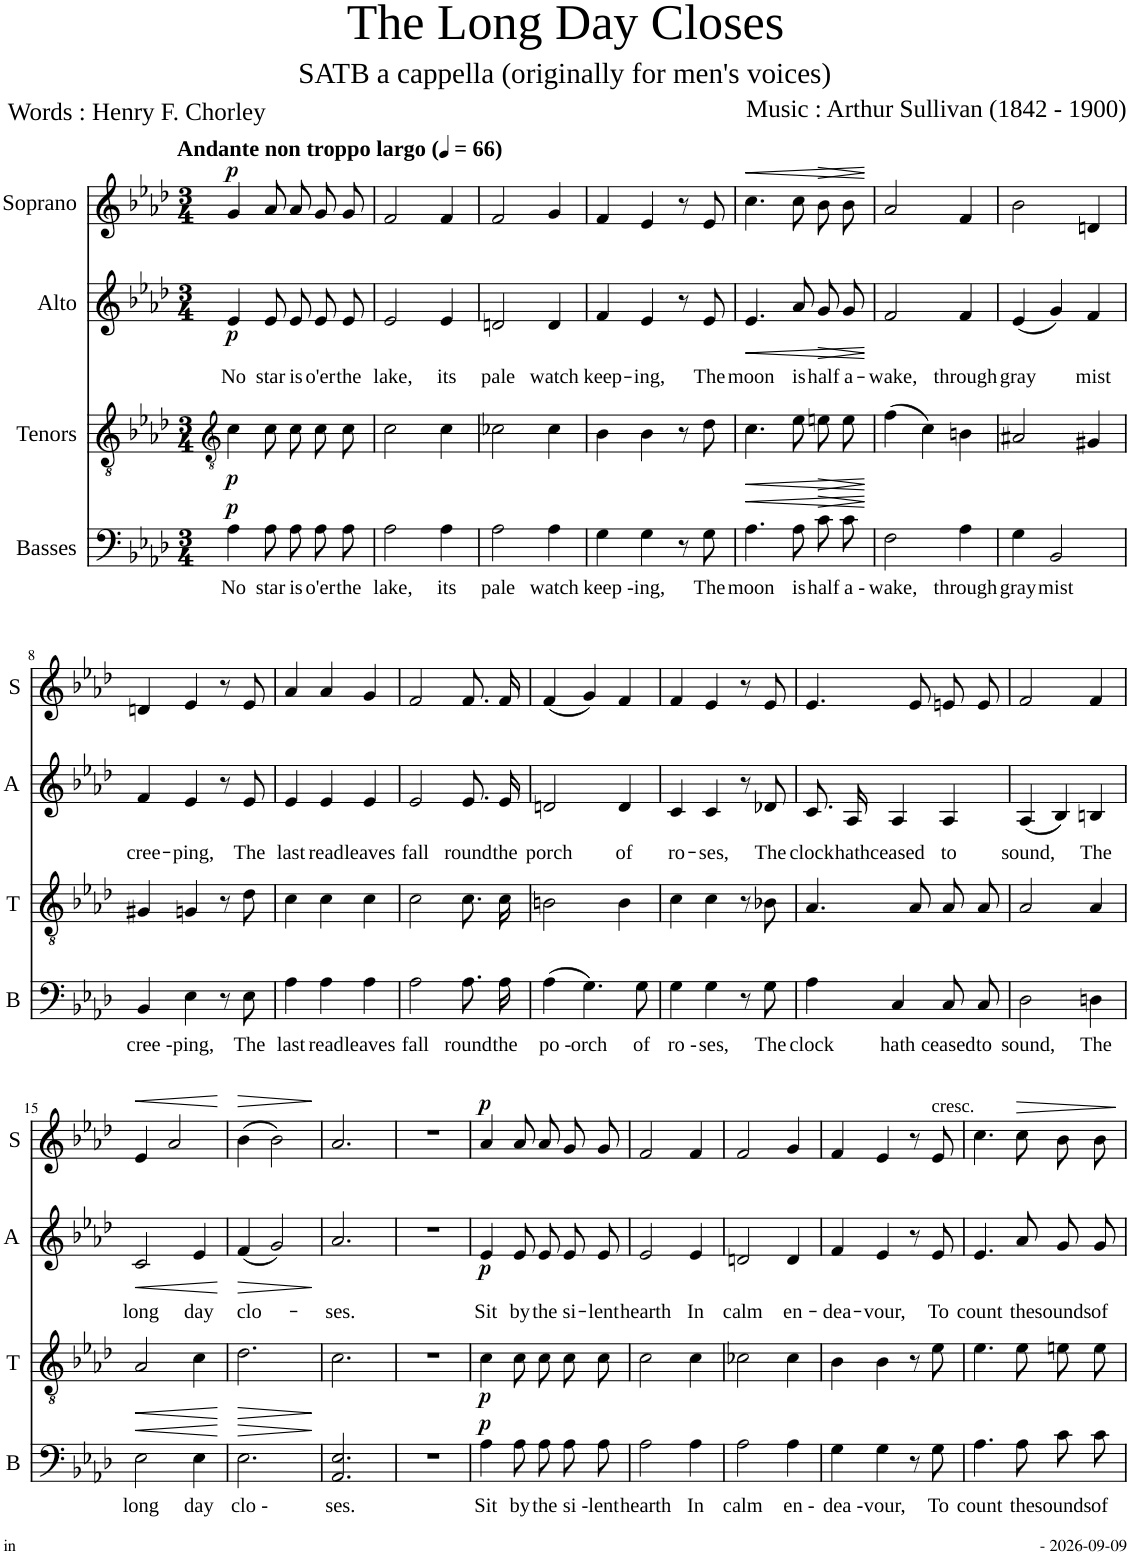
**kern	**text	**dynam	**kern	**dynam	**kern	**text	**dynam	**kern	**dynam
*part4	*part4	*part4	*part3	*part3	*part2	*part2	*part2	*part1	*part1
*staff4	*staff4	*staff4	*staff3	*staff3	*staff2	*staff2	*staff2	*staff1	*staff1
*I"Basses	*	*	*I"Tenors	*	*I"Alto	*	*	*I"Soprano	*
*I'B	*	*	*I'T	*	*I'A	*	*	*I'S	*
*clefF4	*	*	*clefGv2	*	*clefG2	*	*	*clefG2	*
*k[b-e-a-d-]	*	*	*k[b-e-a-d-]	*	*k[b-e-a-d-]	*	*	*k[b-e-a-d-]	*
*M3/4	*	*	*M3/4	*	*M3/4	*	*	*M3/4	*
*MM66	*	*	*MM66	*	*MM66	*	*	*MM66	*
=1	=1	=1	=1	=1	=1	=1	=1	=1	=1
!	!	!	!	!	!	!	!	!LO:TX:a:B:t=Andante non troppo largo	!
!	!LO:LY:b	!LO:DY:a	!	!LO:DY:b	!	!LO:LY:b	!LO:DY:b	!	!LO:DY:a
4A-\	No	p	4c\	p	4e-/	No	p	4g/	p
!	!LO:LY:b	!	!	!	!	!LO:LY:b	!	!	!
8A-\L	star	.	8c\L	.	8e-/L	star	.	8a-/L	.
!	!LO:LY:b	!	!	!	!	!LO:LY:b	!	!	!
8A-\J	is	.	8c\J	.	8e-/J	is	.	8a-/J	.
!	!LO:LY:b	!	!	!	!	!LO:LY:b	!	!	!
8A-\L	o'er	.	8c\L	.	8e-/L	o'er	.	8g/L	.
!	!LO:LY:b	!	!	!	!	!LO:LY:b	!	!	!
8A-\J	the	.	8c\J	.	8e-/J	the	.	8g/J	.
=2	=2	=2	=2	=2	=2	=2	=2	=2	=2
!	!LO:LY:b	!	!	!	!	!LO:LY:b	!	!	!
2A-\	lake,	.	2c\	.	2e-/	lake,	.	2f/	.
!	!LO:LY:b	!	!	!	!	!LO:LY:b	!	!	!
4A-\	its	.	4c\	.	4e-/	its	.	4f/	.
=3	=3	=3	=3	=3	=3	=3	=3	=3	=3
!	!LO:LY:b	!	!	!	!	!LO:LY:b	!	!	!
2A-\	pale	.	2c-X\	.	2dn/	pale	.	2f/	.
!	!LO:LY:b	!	!	!	!	!LO:LY:b	!	!	!
4A-\	watch	.	4c-\	.	4d/	watch	.	4g/	.
=4	=4	=4	=4	=4	=4	=4	=4	=4	=4
!	!LO:LY:b	!	!	!	!	!LO:LY:b	!	!	!
4G\	keep -	.	4B-\	.	4f/	keep-	.	4f/	.
!	!LO:LY:b	!	!	!	!	!LO:LY:b	!	!	!
4G\	ing,	.	4B-\	.	4e-/	-ing,	.	4e-/	.
8r	.	.	8r	.	8r	.	.	8r	.
!	!LO:LY:b	!	!	!	!	!LO:LY:b	!	!	!
8G\	The	.	8d-\	.	8e-/	The	.	8e-/	.
=5	=5	=5	=5	=5	=5	=5	=5	=5	=5
!	!LO:LY:b	!LO:HP:b	!	!LO:HP:b	!	!LO:LY:b	!LO:HP:b	!	!LO:HP:b
4.A-\	moon	<	4.c\	<	4.e-/	moon	<	4.cc\	<
!	!LO:LY:b	!	!	!	!	!LO:LY:b	!	!	!
8A-\	is	.	8e-\	.	8a-/	is	.	8cc\	.
!	!LO:LY:b	!LO:HP:b	!	!LO:HP:b	!	!LO:LY:b	!LO:HP:b	!	!LO:HP:b
8c\L	half	>	8en\L	>	8g/L	half	>	8b-\L	>
!	!LO:LY:b	!	!	!	!	!LO:LY:b	!	!	!
8c\J	a -	.	8e\J	.	8g/J	a-	.	8b-\J	.
.	.	[ ]	.	[ ]	.	.	[ ]	.	[ ]
=6	=6	=6	=6	=6	=6	=6	=6	=6	=6
!	!LO:LY:b	!	!	!	!	!LO:LY:b	!	!	!
2F\	wake,	.	(4f\	.	2f/	-wake,	.	2a-/	.
.	.	.	4c\)	.	.	.	.	.	.
!	!LO:LY:b	!	!	!	!	!LO:LY:b	!	!	!
4A-\	through	.	4Bn\	.	4f/	through	.	4f/	.
=7	=7	=7	=7	=7	=7	=7	=7	=7	=7
!	!LO:LY:b	!	!	!	!	!LO:LY:b	!	!	!
4G\	gray	.	2A#X/	.	(4e-/	gray	.	2b-\	.
!	!LO:LY:b	!	!	!	!	!	!	!	!
2BB-/	mist	.	.	.	4g/)	.	.	.	.
!	!	!	!	!	!	!LO:LY:b	!	!	!
.	.	.	4G#X/	.	4f/	mist	.	4dn/	.
!!LO:LB:g=z
=8	=8	=8	=8	=8	=8	=8	=8	=8	=8
!	!LO:LY:b	!	!	!	!	!LO:LY:b	!	!	!
4BB-/	cree -	.	4G#X/	.	4f/	cree-	.	4dn/	.
!	!LO:LY:b	!	!	!	!	!LO:LY:b	!	!	!
4E-\	ping,	.	4Gn/	.	4e-/	-ping,	.	4e-/	.
8r	.	.	8r	.	8r	.	.	8r	.
!	!LO:LY:b	!	!	!	!	!LO:LY:b	!	!	!
8E-\	The	.	8d-\	.	8e-/	The	.	8e-/	.
=9	=9	=9	=9	=9	=9	=9	=9	=9	=9
!	!LO:LY:b	!	!	!	!	!LO:LY:b	!	!	!
4A-\	last	.	4c\	.	4e-/	last	.	4a-/	.
!	!LO:LY:b	!	!	!	!	!LO:LY:b	!	!	!
4A-\	read	.	4c\	.	4e-/	read	.	4a-/	.
!	!LO:LY:b	!	!	!	!	!LO:LY:b	!	!	!
4A-\	leaves	.	4c\	.	4e-/	leaves	.	4g/	.
=10	=10	=10	=10	=10	=10	=10	=10	=10	=10
!	!LO:LY:b	!	!	!	!	!LO:LY:b	!	!	!
2A-\	fall	.	2c\	.	2e-/	fall	.	2f/	.
!	!LO:LY:b	!	!	!	!	!LO:LY:b	!	!	!
8.A-\L	round	.	8.c\L	.	8.e-/L	round	.	8.f/L	.
!	!LO:LY:b	!	!	!	!	!LO:LY:b	!	!	!
16A-\Jk	the	.	16c\Jk	.	16e-/Jk	the	.	16f/Jk	.
=11	=11	=11	=11	=11	=11	=11	=11	=11	=11
!	!LO:LY:b	!	!	!	!	!LO:LY:b	!	!	!
(4A-\	po -	.	2Bn\	.	2dn/	porch	.	(4f/	.
!	!LO:LY:b	!	!	!	!	!	!	!	!
4.G\)	orch	.	.	.	.	.	.	4g/)	.
!	!	!	!	!	!	!LO:LY:b	!	!	!
.	.	.	4B\	.	4d/	of	.	4f/	.
!	!LO:LY:b	!	!	!	!	!	!	!	!
8G\	of	.	.	.	.	.	.	.	.
=12	=12	=12	=12	=12	=12	=12	=12	=12	=12
!	!LO:LY:b	!	!	!	!	!LO:LY:b	!	!	!
4G\	ro -	.	4c\	.	4c/	ro-	.	4f/	.
!	!LO:LY:b	!	!	!	!	!LO:LY:b	!	!	!
4G\	ses,	.	4c\	.	4c/	-ses,	.	4e-/	.
8r	.	.	8r	.	8r	.	.	8r	.
!	!LO:LY:b	!	!	!	!	!LO:LY:b	!	!	!
8G\	The	.	8B-X\	.	8d-X/	The	.	8e-/	.
=13	=13	=13	=13	=13	=13	=13	=13	=13	=13
!	!LO:LY:b	!	!	!	!	!LO:LY:b	!	!	!
4A-\	clock	.	4.A-/	.	8.c/L	clock	.	4.e-/	.
!	!	!	!	!	!	!LO:LY:b	!	!	!
.	.	.	.	.	16A-/Jk	hath	.	.	.
!	!LO:LY:b	!	!	!	!	!LO:LY:b	!	!	!
4C/	hath	.	.	.	4A-/	ceased	.	.	.
.	.	.	8A-/	.	.	.	.	8e-/	.
!	!LO:LY:b	!	!	!	!	!LO:LY:b	!	!	!
8C/L	ceased	.	8A-/L	.	4A-/	to	.	8en/L	.
!	!LO:LY:b	!	!	!	!	!	!	!	!
8C/J	to	.	8A-/J	.	.	.	.	8e/J	.
=14	=14	=14	=14	=14	=14	=14	=14	=14	=14
!	!LO:LY:b	!	!	!	!	!LO:LY:b	!	!	!
2D-\	sound,	.	2A-/	.	(4A-/	sound,	.	2f/	.
.	.	.	.	.	4B-/)	.	.	.	.
!	!LO:LY:b	!	!	!	!	!LO:LY:b	!	!	!
4Dn\	The	.	4A-/	.	4Bn/	The	.	4f/	.
!!LO:LB:g=z
=15	=15	=15	=15	=15	=15	=15	=15	=15	=15
!	!LO:LY:b	!LO:HP:b	!	!LO:HP:b	!	!LO:LY:b	!LO:HP:b	!	!LO:HP:b
2E-\	long	<	2A-/	<	2c/	long	<	4e-/	<
.	.	.	.	.	.	.	.	2a-/	.
!	!LO:LY:b	!	!	!	!	!LO:LY:b	!	!	!
4E-\	day	.	4c\	.	4e-/	day	.	.	.
.	.	[	.	[	.	.	[	.	[
=16	=16	=16	=16	=16	=16	=16	=16	=16	=16
!	!LO:LY:b	!LO:HP:b	!	!LO:HP:b	!	!LO:LY:b	!LO:HP:b	!	!LO:HP:b
2.E-\	clo -	>	2.d-\	>	(4f/	clo-	>	(4b-\	>
.	.	.	.	.	2g/)	.	.	2b-\)	.
.	.	]	.	]	.	.	]	.	]
=17	=17	=17	=17	=17	=17	=17	=17	=17	=17
!	!LO:LY:b	!	!	!	!	!LO:LY:b	!	!	!
2.AA-/ 2.E-/	ses.	.	2.c\	.	2.a-/	-ses.	.	2.a-/	.
=18	=18	=18	=18	=18	=18	=18	=18	=18	=18
2.r	.	.	2.r	.	2.r	.	.	2.r	.
=19	=19	=19	=19	=19	=19	=19	=19	=19	=19
!	!LO:LY:b	!LO:DY:a	!	!LO:DY:b	!	!LO:LY:b	!LO:DY:b	!	!LO:DY:a
4A-\	Sit	p	4c\	p	4e-/	Sit	p	4a-/	p
!	!LO:LY:b	!	!	!	!	!LO:LY:b	!	!	!
8A-\L	by	.	8c\L	.	8e-/L	by	.	8a-/L	.
!	!LO:LY:b	!	!	!	!	!LO:LY:b	!	!	!
8A-\J	the	.	8c\J	.	8e-/J	the	.	8a-/J	.
!	!LO:LY:b	!	!	!	!	!LO:LY:b	!	!	!
8A-\L	si -	.	8c\L	.	8e-/L	si-	.	8g/L	.
!	!LO:LY:b	!	!	!	!	!LO:LY:b	!	!	!
8A-\J	lent	.	8c\J	.	8e-/J	-lent	.	8g/J	.
=20	=20	=20	=20	=20	=20	=20	=20	=20	=20
!	!LO:LY:b	!	!	!	!	!LO:LY:b	!	!	!
2A-\	hearth	.	2c\	.	2e-/	hearth	.	2f/	.
!	!LO:LY:b	!	!	!	!	!LO:LY:b	!	!	!
4A-\	In	.	4c\	.	4e-/	In	.	4f/	.
=21	=21	=21	=21	=21	=21	=21	=21	=21	=21
!	!LO:LY:b	!	!	!	!	!LO:LY:b	!	!	!
2A-\	calm	.	2c-X\	.	2dn/	calm	.	2f/	.
!	!LO:LY:b	!	!	!	!	!LO:LY:b	!	!	!
4A-\	en -	.	4c-\	.	4d/	en-	.	4g/	.
=22	=22	=22	=22	=22	=22	=22	=22	=22	=22
!	!LO:LY:b	!	!	!	!	!LO:LY:b	!	!	!
4G\	dea -	.	4B-\	.	4f/	-dea-	.	4f/	.
!	!LO:LY:b	!	!	!	!	!LO:LY:b	!	!	!
4G\	vour,	.	4B-\	.	4e-/	-vour,	.	4e-/	.
8r	.	.	8r	.	8r	.	.	8r	.
!	!	!	!	!	!	!	!	!LO:TX:a:t=cresc.	!
!	!LO:LY:b	!	!	!	!	!LO:LY:b	!	!	!
8G\	To	.	8e-\	.	8e-/	To	.	8e-/	.
=23	=23	=23	=23	=23	=23	=23	=23	=23	=23
!	!LO:LY:b	!	!	!	!	!LO:LY:b	!	!	!
4.A-\	count	.	4.e-\	.	4.e-/	count	.	4.cc\	.
!	!LO:LY:b	!	!	!	!	!LO:LY:b	!	!	!LO:HP:b
8A-\	the	.	8e-\	.	8a-/	the	.	8cc\	>
!	!LO:LY:b	!	!	!	!	!LO:LY:b	!	!	!
8c\L	sounds	.	8en\L	.	8g/L	sounds	.	8b-\L	.
!	!LO:LY:b	!	!	!	!	!LO:LY:b	!	!	!
8c\J	of	.	8e\J	.	8g/J	of	.	8b-\J	.
.	.	.	.	.	.	.	.	.	]
=	=	=	=	=	=	=	=	=	=
*-	*-	*-	*-	*-	*-	*-	*-	*-	*-
